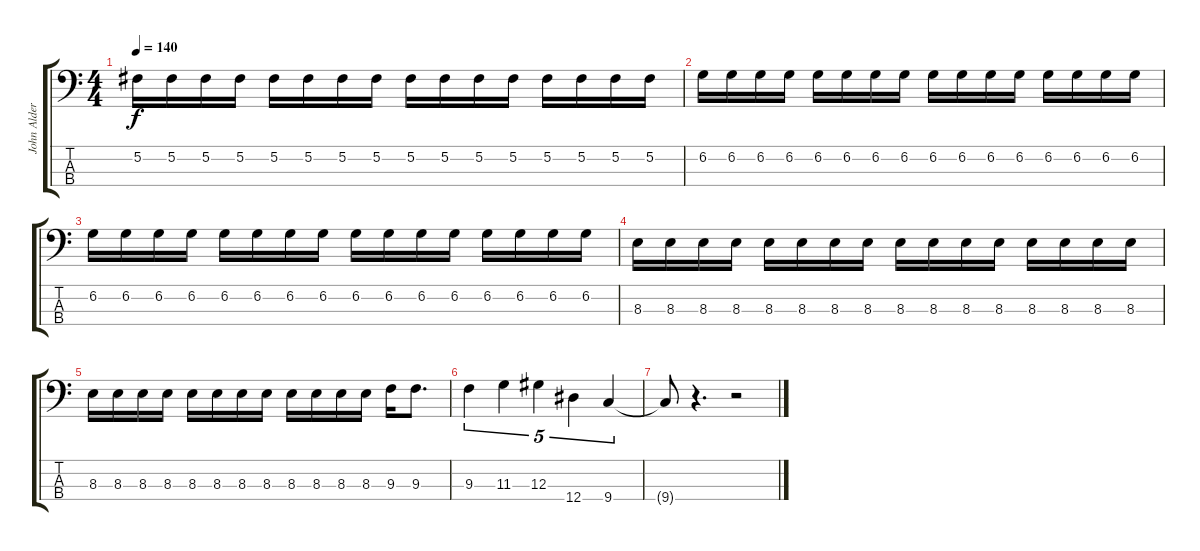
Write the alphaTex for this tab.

\track ("John Alderete" "John Alder") {instrument electricbassfinger}
\staff {score tabs}
\tuning (Gb2 Db2 Ab1 Eb1) {hide}
\ts (4 4)
\tempo 140
\clef f4
\ks c
5.2.16{dy f} 5.2.16 5.2.16 5.2.16 5.2.16 5.2.16 5.2.16 5.2.16 5.2.16 5.2.16 5.2.16 5.2.16 5.2.16 5.2.16 5.2.16 5.2.16 |
6.2.16 6.2.16 6.2.16 6.2.16 6.2.16 6.2.16 6.2.16 6.2.16 6.2.16 6.2.16 6.2.16 6.2.16 6.2.16 6.2.16 6.2.16 6.2.16 |
6.2.16 6.2.16 6.2.16 6.2.16 6.2.16 6.2.16 6.2.16 6.2.16 6.2.16 6.2.16 6.2.16 6.2.16 6.2.16 6.2.16 6.2.16 6.2.16 |
8.3.16 8.3.16 8.3.16 8.3.16 8.3.16 8.3.16 8.3.16 8.3.16 8.3.16 8.3.16 8.3.16 8.3.16 8.3.16 8.3.16 8.3.16 8.3.16 |
8.3.16 8.3.16 8.3.16 8.3.16 8.3.16 8.3.16 8.3.16 8.3.16 8.3.16 8.3.16 8.3.16 8.3.16 9.3.16 9.3.8{d} |
9.3.4{tu (5 4)} 11.3.4{tu (5 4)} 12.3.4{tu (5 4)} 12.4.4{tu (5 4)} 9.4.4{tu (5 4)} |
9.4{t}.8 r.4{d} r.2
